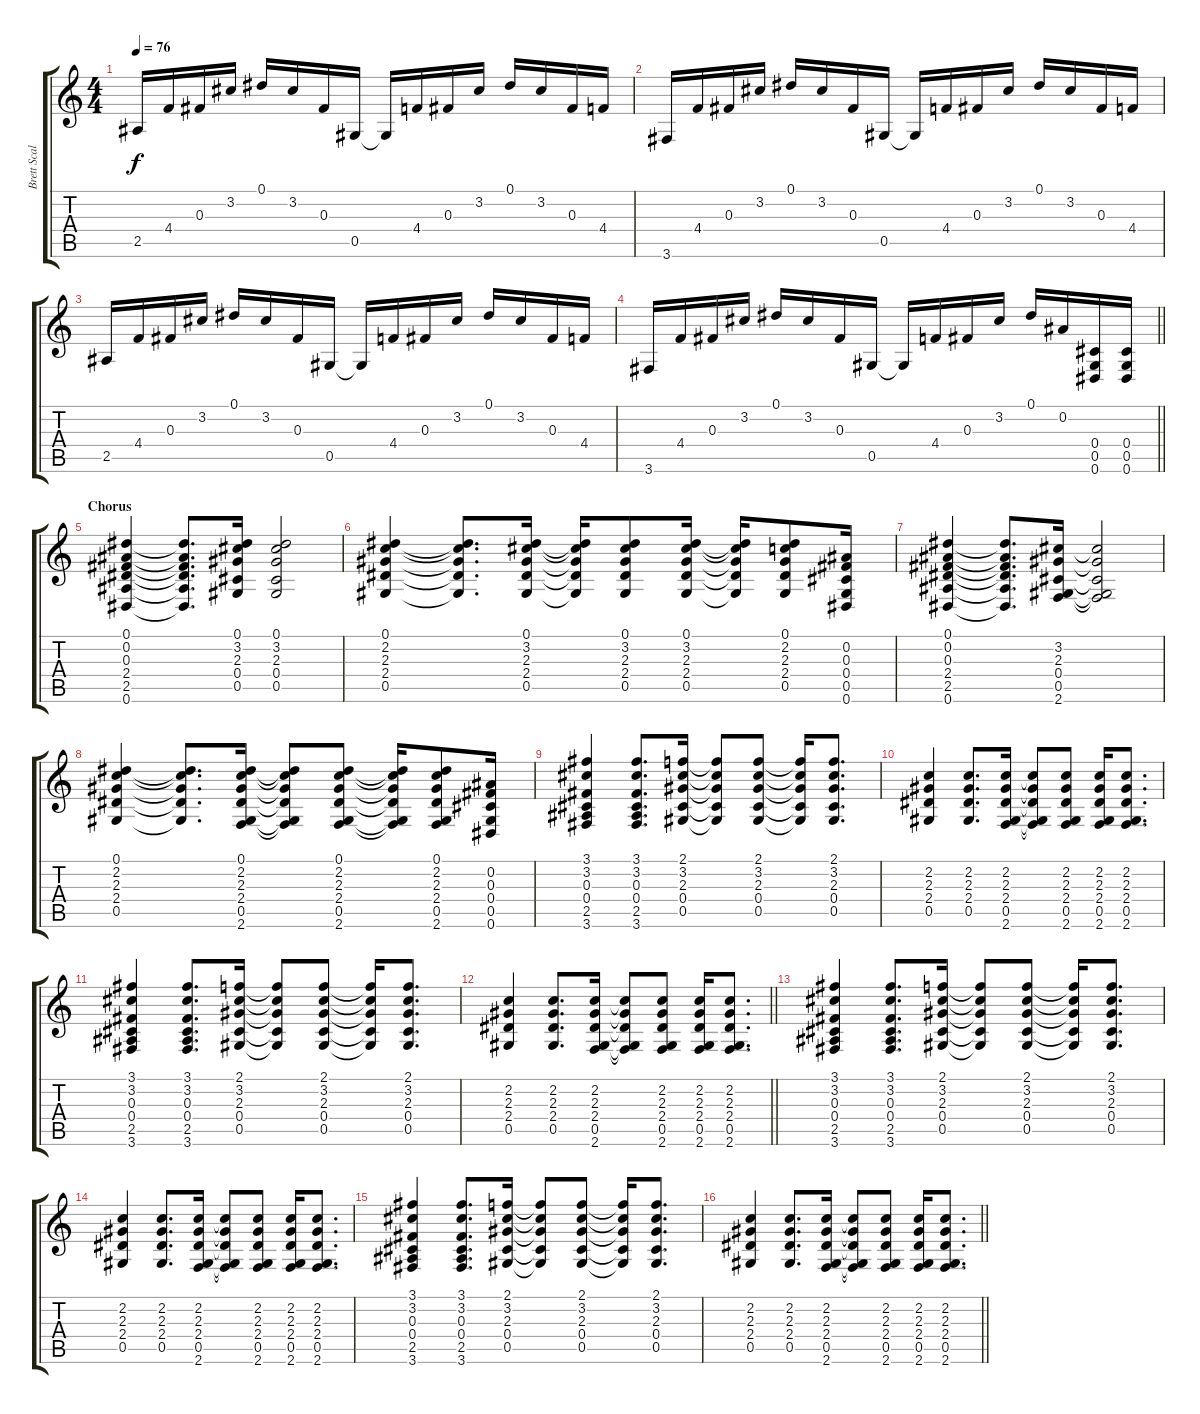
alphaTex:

\track ("Brett Scallions (Rhythm Guitar)" "Brett Scal") {instrument acousticguitarsteel}
\staff {score tabs}
\tuning (Eb4 Bb3 Gb3 Db3 Ab2 Eb2) {hide}
\ts (4 4)
\tempo 76
\clef g2
\ks c
2.5.16{dy f} 4.4.16 0.3.16 3.2.16 0.1.16 3.2.16 0.3.16 0.5.16 0.5{t}.16 4.4.16 0.3.16 3.2.16 0.1.16 3.2.16 0.3.16 4.4.16 |
3.6.16 4.4.16 0.3.16 3.2.16 0.1.16 3.2.16 0.3.16 0.5.16 0.5{t}.16 4.4.16 0.3.16 3.2.16 0.1.16 3.2.16 0.3.16 4.4.16 |
2.5.16 4.4.16 0.3.16 3.2.16 0.1.16 3.2.16 0.3.16 0.5.16 0.5{t}.16 4.4.16 0.3.16 3.2.16 0.1.16 3.2.16 0.3.16 4.4.16 |
\barLineRight lightlight
3.6.16 4.4.16 0.3.16 3.2.16 0.1.16 3.2.16 0.3.16 0.5.16 0.5{t}.16 4.4.16 0.3.16 3.2.16 0.1.16 0.2.16 (0.4 0.5 0.6).16 (0.4 0.5 0.6).16 |
\section ("" "Chorus")
(0.1 0.2 0.3 2.4 2.5 0.6).4 (0.1{t} 0.2{t} 0.3{t} 2.4{t} 2.5{t} 0.6{t}).8{d} (0.1 3.2 2.3 0.4 0.5).16 (0.1 3.2 2.3 0.4 0.5).2 |
(0.1 2.2 2.3 2.4 0.5).4 (0.1{t} 2.2{t} 2.3{t} 2.4{t} 0.5{t}).8{d} (0.1 3.2 2.3 2.4 0.5).16 (0.1{t} 3.2{t} 2.3{t} 2.4{t} 0.5{t}).16 (0.1 3.2 2.3 2.4 0.5).8 (0.1 3.2 2.3 2.4 0.5).16 (0.1{t} 3.2{t} 2.3{t} 2.4{t} 0.5{t}).16 (0.1 2.2 2.3 2.4 0.5).8 (0.2 0.3 0.4 0.5 0.6).16 |
(0.1 0.2 0.3 2.4 2.5 0.6).4 (0.1{t} 0.2{t} 0.3{t} 2.4{t} 2.5{t} 0.6{t}).8{d} (3.2 2.3 0.4 0.5 2.6).16 (3.2{t} 2.3{t} 0.4{t} 0.5{t} 2.6{t}).2 |
(0.1 2.2 2.3 2.4 0.5).4 (0.1{t} 2.2{t} 2.3{t} 2.4{t} 0.5{t}).8{d} (0.1 2.2 2.3 2.4 0.5 2.6).16 (0.1{t} 2.2{t} 2.3{t} 2.4{t} 0.5{t} 2.6{t}).8 (0.1 2.2 2.3 2.4 0.5 2.6).8 (0.1{t} 2.2{t} 2.3{t} 2.4{t} 0.5{t} 2.6{t}).16 (0.1 2.2 2.3 2.4 0.5 2.6).8 (0.2 0.3 0.4 0.5 0.6).16 |
(3.1 3.2 0.3 0.4 2.5 3.6).4 (3.1 3.2 0.3 0.4 2.5 3.6).8{d} (2.1 3.2 2.3 0.4 0.5).16 (2.1{t} 3.2{t} 2.3{t} 0.4{t} 0.5{t}).8 (2.1 3.2 2.3 0.4 0.5).8 (2.1{t} 3.2{t} 2.3{t} 0.4{t} 0.5{t}).16 (2.1 3.2 2.3 0.4 0.5).8{d} |
(2.2 2.3 2.4 0.5).4 (2.2 2.3 2.4 0.5).8{d} (2.2 2.3 2.4 0.5 2.6).16 (2.2{t} 2.3{t} 2.4{t} 0.5{t} 2.6{t}).8 (2.2 2.3 2.4 0.5 2.6).8 (2.2 2.3 2.4 0.5 2.6).16 (2.2 2.3 2.4 0.5 2.6).8{d} |
(3.1 3.2 0.3 0.4 2.5 3.6).4 (3.1 3.2 0.3 0.4 2.5 3.6).8{d} (2.1 3.2 2.3 0.4 0.5).16 (2.1{t} 3.2{t} 2.3{t} 0.4{t} 0.5{t}).8 (2.1 3.2 2.3 0.4 0.5).8 (2.1{t} 3.2{t} 2.3{t} 0.4{t} 0.5{t}).16 (2.1 3.2 2.3 0.4 0.5).8{d} |
\barLineRight lightlight
(2.2 2.3 2.4 0.5).4 (2.2 2.3 2.4 0.5).8{d} (2.2 2.3 2.4 0.5 2.6).16 (2.2{t} 2.3{t} 2.4{t} 0.5{t} 2.6{t}).8 (2.2 2.3 2.4 0.5 2.6).8 (2.2 2.3 2.4 0.5 2.6).16 (2.2 2.3 2.4 0.5 2.6).8{d} |
(3.1 3.2 0.3 0.4 2.5 3.6).4 (3.1 3.2 0.3 0.4 2.5 3.6).8{d} (2.1 3.2 2.3 0.4 0.5).16 (2.1{t} 3.2{t} 2.3{t} 0.4{t} 0.5{t}).8 (2.1 3.2 2.3 0.4 0.5).8 (2.1{t} 3.2{t} 2.3{t} 0.4{t} 0.5{t}).16 (2.1 3.2 2.3 0.4 0.5).8{d} |
(2.2 2.3 2.4 0.5).4 (2.2 2.3 2.4 0.5).8{d} (2.2 2.3 2.4 0.5 2.6).16 (2.2{t} 2.3{t} 2.4{t} 0.5{t} 2.6{t}).8 (2.2 2.3 2.4 0.5 2.6).8 (2.2 2.3 2.4 0.5 2.6).16 (2.2 2.3 2.4 0.5 2.6).8{d} |
(3.1 3.2 0.3 0.4 2.5 3.6).4 (3.1 3.2 0.3 0.4 2.5 3.6).8{d} (2.1 3.2 2.3 0.4 0.5).16 (2.1{t} 3.2{t} 2.3{t} 0.4{t} 0.5{t}).8 (2.1 3.2 2.3 0.4 0.5).8 (2.1{t} 3.2{t} 2.3{t} 0.4{t} 0.5{t}).16 (2.1 3.2 2.3 0.4 0.5).8{d} |
\barLineRight lightlight
(2.2 2.3 2.4 0.5).4 (2.2 2.3 2.4 0.5).8{d} (2.2 2.3 2.4 0.5 2.6).16 (2.2{t} 2.3{t} 2.4{t} 0.5{t} 2.6{t}).8 (2.2 2.3 2.4 0.5 2.6).8 (2.2 2.3 2.4 0.5 2.6).16 (2.2 2.3 2.4 0.5 2.6).8{d}
